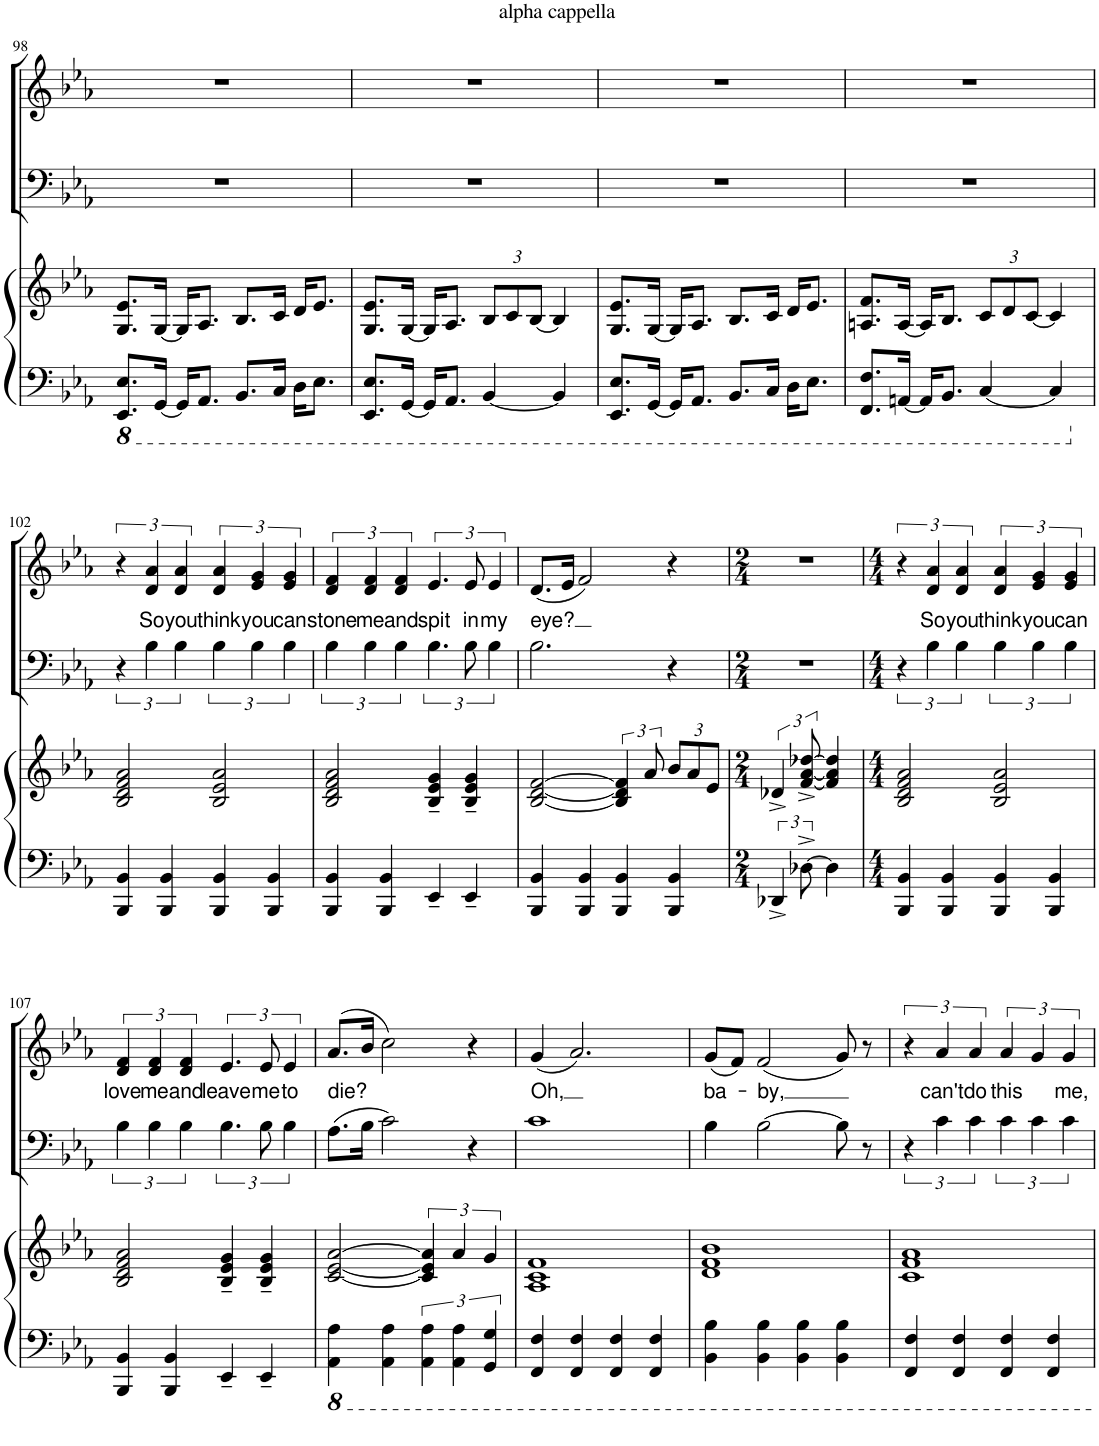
**kern	**kern	**kern	**kern	**text
*part2	*part2	*part1	*part1	*part1
*staff4	*staff3	*staff2	*staff1	*staff1
*I"Piano	*	*I"Chor	*	*
*I'Pno	*	*I'Ch	*	*
!!LO:PB:g=z
*clefF4	*clefG2	*clefF4	*clefG2	*
*k[b-e-a-]	*k[b-e-a-]	*k[b-e-a-]	*k[b-e-a-]	*
*M4/4	*M4/4	*M4/4	*M4/4	*
*8ba	*	*	*	*
=98	=98	=98	=98	=98
8.EEE-/ 8.EE-/L	8.G/ 8.e-/L	1r	1r	.
[16GGG/Jk	[16G/Jk	.	.	.
16GGG/KL]	16G/KL]	.	.	.
8.AAA-/J	8.A-/J	.	.	.
8.BBB-/L	8.B-/L	.	.	.
16CC/Jk	16c/Jk	.	.	.
16DD\KL	16d/KL	.	.	.
8.EE-\J	8.e-/J	.	.	.
=99	=99	=99	=99	=99
8.EEE-/ 8.EE-/L	8.G/ 8.e-/L	1r	1r	.
[16GGG/Jk	[16G/Jk	.	.	.
16GGG/KL]	16G/KL]	.	.	.
8.AAA-/J	8.A-/J	.	.	.
*	*Xbrackettup	*	*	*
[4BBB-/	12B-/L	.	.	.
.	12c/	.	.	.
.	[12B-/J	.	.	.
4BBB-/]	4B-/]	.	.	.
=100	=100	=100	=100	=100
8.EEE-/ 8.EE-/L	8.G/ 8.e-/L	1r	1r	.
[16GGG/Jk	[16G/Jk	.	.	.
16GGG/KL]	16G/KL]	.	.	.
8.AAA-/J	8.A-/J	.	.	.
8.BBB-/L	8.B-/L	.	.	.
16CC/Jk	16c/Jk	.	.	.
16DD\KL	16d/KL	.	.	.
8.EE-\J	8.e-/J	.	.	.
=101	=101	=101	=101	=101
8.FFF/ 8.FF/L	8.An/ 8.f/L	1r	1r	.
[16AAAn/Jk	[16A/Jk	.	.	.
16AAA/KL]	16A/KL]	.	.	.
8.BBB-/J	8.B-/J	.	.	.
[4CC/	12c/L	.	.	.
.	12d/	.	.	.
.	[12c/J	.	.	.
4CC/]	4c/]	.	.	.
!!LO:LB:g=z
=102	=102	=102	=102	=102
*X8ba	*	*	*	*
4BBB-/ 4BB-/	2B-/ 2d/ 2f/ 2a-/	6r	6r	.
!	!	!	!	!LO:LY:b
.	.	6B-\	6d/ 6a-/	So
4BBB-/ 4BB-/	.	.	.	.
!	!	!	!	!LO:LY:b
.	.	6B-\	6d/ 6a-/	you
!	!	!	!	!LO:LY:b
4BBB-/ 4BB-/	2B-/ 2e-/ 2a-/	6B-\	6d/ 6a-/	think
!	!	!	!	!LO:LY:b
.	.	6B-\	6e-/ 6g/	you
4BBB-/ 4BB-/	.	.	.	.
!	!	!	!	!LO:LY:b
.	.	6B-\	6e-/ 6g/	can
=103	=103	=103	=103	=103
!	!	!	!	!LO:LY:b
4BBB-/ 4BB-/	2B-/ 2d/ 2f/ 2a-/	6B-\	6d/ 6f/	stone
!	!	!	!	!LO:LY:b
.	.	6B-\	6d/ 6f/	me
4BBB-/ 4BB-/	.	.	.	.
!	!	!	!	!LO:LY:b
.	.	6B-\	6d/ 6f/	and
!	!	!	!	!LO:LY:b
4EE-~/	4B-/~ 4e-/~ 4g/~	6.B-\	6.e-/	spit
!	!	!	!	!LO:LY:b
4EE-~/	4B-/~ 4e-/~ 4g/~	12B-\	12e-/	in
!	!	!	!	!LO:LY:b
.	.	6B-\	6e-/	my
=104	=104	=104	=104	=104
!	!	!	!	!LO:LY:b
4BBB-/ 4BB-/	[2B-/ [2d/ [2f/	2.B-\	(8.d/L	eye?
.	.	.	16e-/Jk	.
4BBB-/ 4BB-/	.	.	2f/)	.
*	*brackettup	*	*	*
4BBB-/ 4BB-/	6B-/] 6d/] 6f/]	.	.	.
.	12a-/	.	.	.
*	*Xbrackettup	*	*	*
4BBB-/ 4BB-/	12b-/L	4r	4r	.
.	12a-/	.	.	.
.	12e-/J	.	.	.
=105	=105	=105	=105	=105
*M2/4	*M2/4	*M2/4	*M2/4	*
*	*brackettup	*	*	*
6DD-X^/	6d-X^/	2r	2r	.
[12D-X^\	[12f/^ [12a-/^ [12dd-X/^	.	.	.
4D-\]	4f/] 4a-/] 4dd-/]	.	.	.
=106	=106	=106	=106	=106
*M4/4	*M4/4	*M4/4	*M4/4	*
4BBB-/ 4BB-/	2B-/ 2d/ 2f/ 2a-/	6r	6r	.
!	!	!	!	!LO:LY:b
.	.	6B-\	6d/ 6a-/	So
4BBB-/ 4BB-/	.	.	.	.
!	!	!	!	!LO:LY:b
.	.	6B-\	6d/ 6a-/	you
!	!	!	!	!LO:LY:b
4BBB-/ 4BB-/	2B-/ 2e-/ 2a-/	6B-\	6d/ 6a-/	think
!	!	!	!	!LO:LY:b
.	.	6B-\	6e-/ 6g/	you
4BBB-/ 4BB-/	.	.	.	.
!	!	!	!	!LO:LY:b
.	.	6B-\	6e-/ 6g/	can
!!LO:LB:g=z
=107	=107	=107	=107	=107
!	!	!	!	!LO:LY:b
4BBB-/ 4BB-/	2B-/ 2d/ 2f/ 2a-/	6B-\	6d/ 6f/	love
!	!	!	!	!LO:LY:b
.	.	6B-\	6d/ 6f/	me
4BBB-/ 4BB-/	.	.	.	.
!	!	!	!	!LO:LY:b
.	.	6B-\	6d/ 6f/	and
!	!	!	!	!LO:LY:b
4EE-~/	4B-/~ 4e-/~ 4g/~	6.B-\	6.e-/	leave
!	!	!	!	!LO:LY:b
4EE-~/	4B-/~ 4e-/~ 4g/~	12B-\	12e-/	me
!	!	!	!	!LO:LY:b
.	.	6B-\	6e-/	to
=108	=108	=108	=108	=108
!	!	!	!	!LO:LY:b
4AAA-\ 4AA-\	[2c/ [2e-/ [2a-/	8.A-\L	(8.a-/L	die?
.	.	16B-\Jk	16b-/Jk	.
4AAA-\ 4AA-\	.	2c\	2cc\)	.
6AAA-\ 6AA-\	6c/] 6e-/] 6a-/]	.	.	.
6AAA-\ 6AA-\	6a-/	.	.	.
.	.	4r	4r	.
6GGG/ 6GG/	6g/	.	.	.
=109	=109	=109	=109	=109
!	!	!	!	!LO:LY:b
4FFF/ 4FF/	1A- 1c 1f	1c	(4g/	Oh,
4FFF/ 4FF/	.	.	2.a-/)	.
4FFF/ 4FF/	.	.	.	.
4FFF/ 4FF/	.	.	.	.
=110	=110	=110	=110	=110
!	!	!	!	!LO:LY:b
4BBB-\ 4BB-\	1d 1f 1b-	4B-\	(8g/L	ba-
.	.	.	8f/J)	.
!	!	!	!	!LO:LY:b
4BBB-\ 4BB-\	.	[2B-\	(2f/	-by,
4BBB-\ 4BB-\	.	.	.	.
4BBB-\ 4BB-\	.	8B-\]	8g/)	.
.	.	8r	8r	.
=111	=111	=111	=111	=111
4FFF/ 4FF/	1c 1f 1a-	6r	6r	.
!	!	!	!	!LO:LY:b
.	.	6c\	6a-/	can't
4FFF/ 4FF/	.	.	.	.
!	!	!	!	!LO:LY:b
.	.	6c\	6a-/	do
!	!	!	!	!LO:LY:b
4FFF/ 4FF/	.	6c\	6a-/	this
.	.	6c\	6g/	.
4FFF/ 4FF/	.	.	.	.
!	!	!	!	!LO:LY:b
.	.	6c\	6g/	me,
=	=	=	=	=
*-	*-	*-	*-	*-
